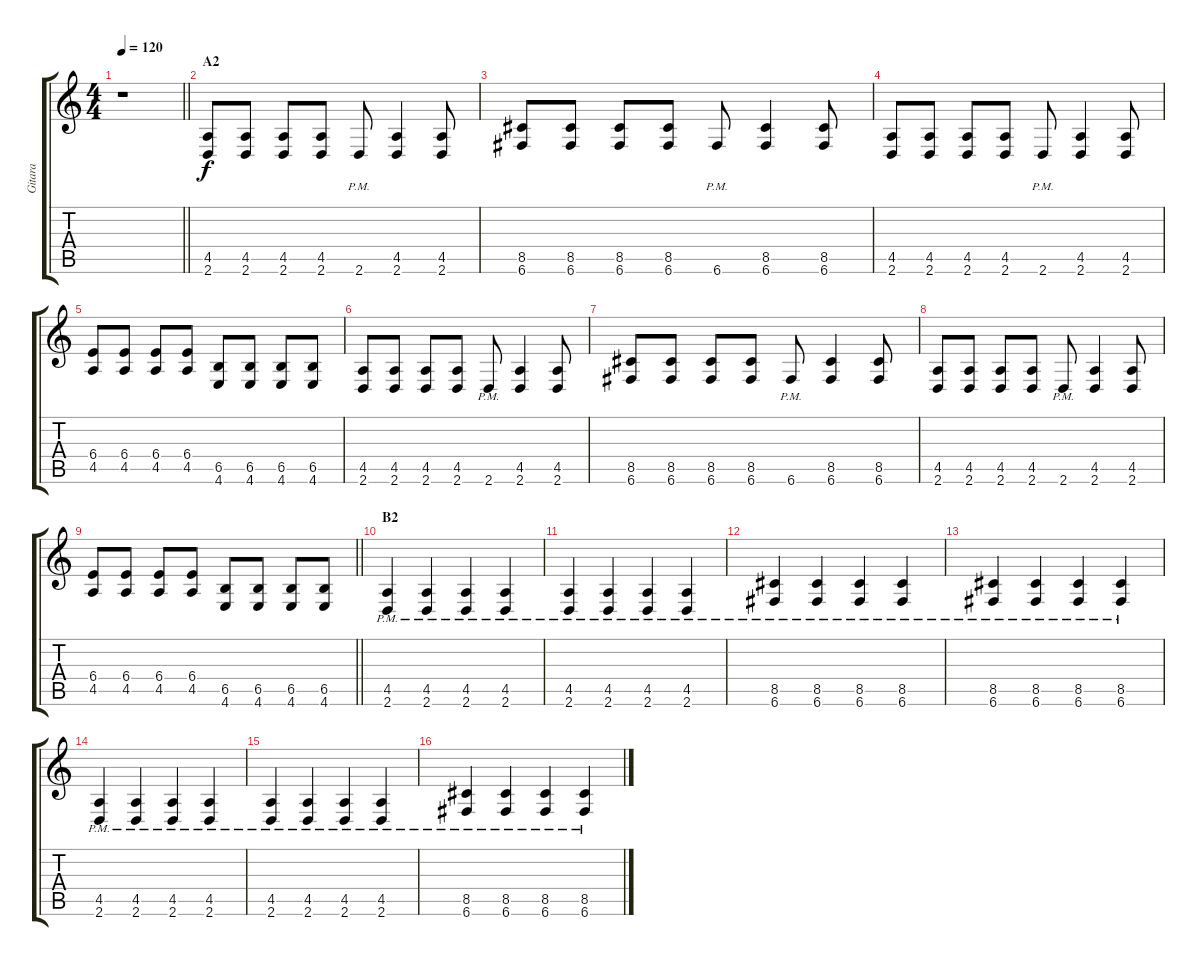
\track ("Gitara" "Gitara") {instrument distortionguitar}
\staff {score tabs}
\tuning (C4 G3 Eb3 Bb2 F2 C2) {hide}
\ts (4 4)
\tempo 120
\clef g2
\barLineRight lightlight
\ks c
r.1{dy f} |
\section ("" "A2")
(4.5 2.6).8 (4.5 2.6).8 (4.5 2.6).8 (4.5 2.6).8 2.6{pm}.8 (4.5 2.6).4 (4.5 2.6).8 |
(8.5 6.6).8 (8.5 6.6).8 (8.5 6.6).8 (8.5 6.6).8 6.6{pm}.8 (8.5 6.6).4 (8.5 6.6).8 |
(4.5 2.6).8 (4.5 2.6).8 (4.5 2.6).8 (4.5 2.6).8 2.6{pm}.8 (4.5 2.6).4 (4.5 2.6).8 |
(6.4 4.5).8 (6.4 4.5).8 (6.4 4.5).8 (6.4 4.5).8 (6.5 4.6).8 (6.5 4.6).8 (6.5 4.6).8 (6.5 4.6).8 |
(4.5 2.6).8 (4.5 2.6).8 (4.5 2.6).8 (4.5 2.6).8 2.6{pm}.8 (4.5 2.6).4 (4.5 2.6).8 |
(8.5 6.6).8 (8.5 6.6).8 (8.5 6.6).8 (8.5 6.6).8 6.6{pm}.8 (8.5 6.6).4 (8.5 6.6).8 |
(4.5 2.6).8 (4.5 2.6).8 (4.5 2.6).8 (4.5 2.6).8 2.6{pm}.8 (4.5 2.6).4 (4.5 2.6).8 |
\barLineRight lightlight
(6.4 4.5).8 (6.4 4.5).8 (6.4 4.5).8 (6.4 4.5).8 (6.5 4.6).8 (6.5 4.6).8 (6.5 4.6).8 (6.5 4.6).8 |
\section ("" "B2")
(4.5{pm} 2.6{pm}).4 (4.5{pm} 2.6{pm}).4 (4.5{pm} 2.6{pm}).4 (4.5{pm} 2.6{pm}).4 |
(4.5{pm} 2.6{pm}).4 (4.5{pm} 2.6{pm}).4 (4.5{pm} 2.6{pm}).4 (4.5{pm} 2.6{pm}).4 |
(8.5{pm} 6.6{pm}).4 (8.5{pm} 6.6{pm}).4 (8.5{pm} 6.6{pm}).4 (8.5{pm} 6.6{pm}).4 |
(8.5{pm} 6.6{pm}).4 (8.5{pm} 6.6{pm}).4 (8.5{pm} 6.6{pm}).4 (8.5{pm} 6.6{pm}).4 |
(4.5{pm} 2.6{pm}).4 (4.5{pm} 2.6{pm}).4 (4.5{pm} 2.6{pm}).4 (4.5{pm} 2.6{pm}).4 |
(4.5{pm} 2.6{pm}).4 (4.5{pm} 2.6{pm}).4 (4.5{pm} 2.6{pm}).4 (4.5{pm} 2.6{pm}).4 |
(8.5{pm} 6.6{pm}).4 (8.5{pm} 6.6{pm}).4 (8.5{pm} 6.6{pm}).4 (8.5{pm} 6.6{pm}).4
